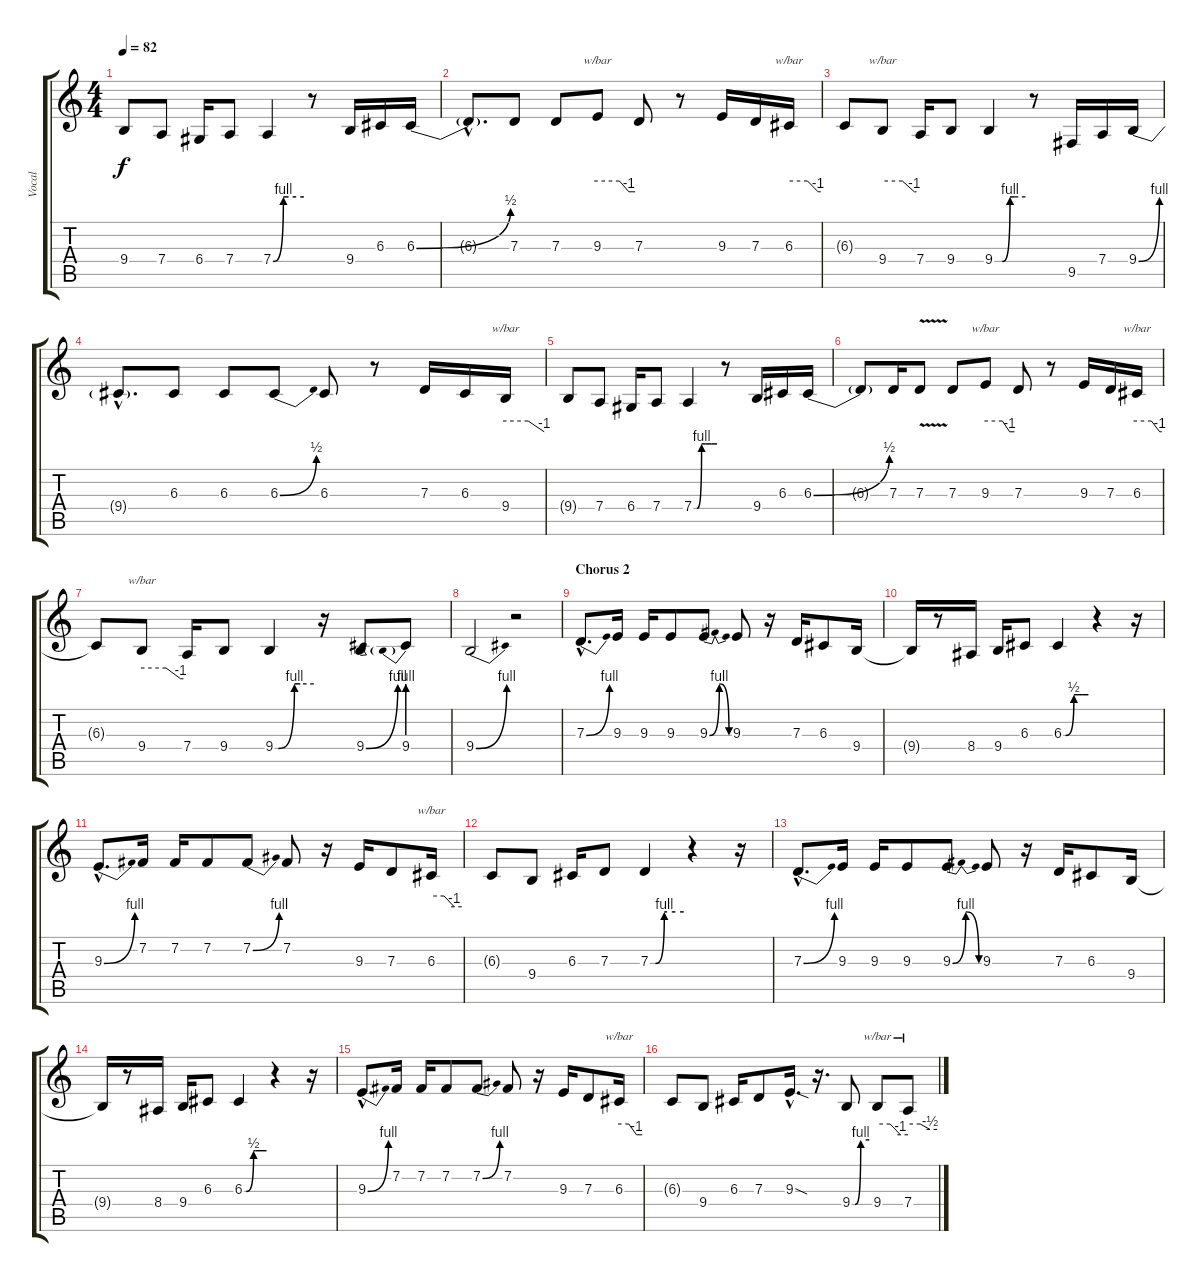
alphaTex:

\track ("Vocal" "Vocal") {instrument lead2sawtooth}
\staff {score tabs}
\tuning (E4 B3 G3 D3 A2 E2) {hide}
\ts (4 4)
\tempo 82
\clef g2
\ks c
9.4{t}.8{dy f} 7.4.8 6.4.16 7.4.8 7.4{be (custom 0 0 20 4 30 4 45 4 60 4)}.4 r.8 9.4.16 6.3.16 6.3{be (bend 0 0 60 2)}.16 |
6.3{hac t}.8{d} 7.3.8 7.3.8 9.3.8{tbe (custom default 0 0 35 0 50 -4 60 -4)} 7.3.8 r.8 9.3.16 7.3.16 6.3.16{tbe (custom default 0 0 35 0 55 -4 60 -4)} |
6.3{t}.8 9.4.8{tbe (custom default 0 0 35 0 56 -4 60 -4)} 7.4.16 9.4.8 9.4{be (custom 0 0 5 0 10 0 15 0 30 4 39 4 60 4)}.4 r.8 9.5.16 7.4.16 9.4{be (bend 0 0 60 4)}.16 |
\section ("" "")
9.4{hac t}.8{d} 6.3.8 6.3.8 6.3{be (bend 0 0 60 2)}.8 6.3.8 r.8 7.3.16 6.3.16 9.4.16{tbe (custom default 0 0 35 0 60 -4)} |
9.4{t}.8 7.4.8 6.4.16 7.4.8 7.4{be (custom 0 0 5 0 8 0 20 4 30 4 45 4 60 4)}.4 r.8 9.4.16 6.3.16 6.3{be (bend 0 0 60 2)}.16 |
6.3{t}.8 7.3.16 7.3{v}.8 7.3.8 9.3.8{tbe (custom default 0 0 35 0 50 -4 60 -4)} 7.3.8 r.8 9.3.16 7.3.16 6.3.16{tbe (custom default 0 0 35 0 55 -4 60 -4)} |
6.3{t}.8 9.4.8{tbe (custom default 0 0 35 0 56 -4 60 -4)} 7.4.16 9.4.8 9.4{be (custom 0 0 5 0 30 4 39 4 60 4)}.4 r.16 9.4{be (bend 0 0 60 4)}.8 9.4{be (prebend 0 4 60 4)}.8 |
9.4{be (bend 0 0 60 4)}.2 r.2 |
\section ("" "Chorus 2")
7.3{be (bend 0 0 60 4) hac}.8{d} 9.3.16 9.3.16 9.3.8 9.3{be (bendrelease 0 0 30 4 58 4 60 0)}.8 9.3.8 r.16 7.3.16 6.3.8 9.4.16 |
9.4{t}.16 r.8 8.4.16 9.4.16 6.3.8 6.3{be (custom 0 0 5 0 25 2 30 2 45 2 60 2)}.4 r.4 r.16 |
9.3{be (bend 0 0 60 4) hac}.8{d} 7.2.16 7.2.16 7.2.8 7.2{be (bend 0 0 60 4)}.8 7.2.8 r.16 9.3.16 7.3.8 6.3.16{tbe (custom default 0 0 25 0 45 -4 60 -4)} |
6.3{t}.8 9.4.8 6.3.16 7.3.8 7.3{be (custom 0 0 9 0 25 4 30 4 45 4 60 4)}.4 r.4 r.16 |
\section ("" "")
7.3{be (bend 0 0 60 4) hac}.8{d} 9.3.16 9.3.16 9.3.8 9.3{be (bendrelease 0 0 30 4 58 4 60 0)}.8 9.3.8 r.16 7.3.16 6.3.8 9.4.16 |
9.4{t}.16 r.8 8.4.16 9.4.16 6.3.8 6.3{be (custom 0 0 5 0 25 2 30 2 45 2 60 2)}.4 r.4 r.16 |
9.3{be (bend 0 0 60 4) hac}.8{d} 7.2.16 7.2.16 7.2.8 7.2{be (bend 0 0 60 4)}.8 7.2.8 r.16 9.3.16 7.3.8 6.3.16{tbe (custom default 0 0 25 0 45 -4 60 -4)} |
6.3{t}.8 9.4.8 6.3.16 7.3.8 9.3{sod hac}.16{d} r.16{d} 9.4{be (custom 0 0 10 0 30 4 60 4)}.8 9.4.8{tbe (custom default 0 0 25 0 45 -4 60 -4)} 7.4.8{tbe (custom default 0 0 25 0 45 -2 60 -2)}
